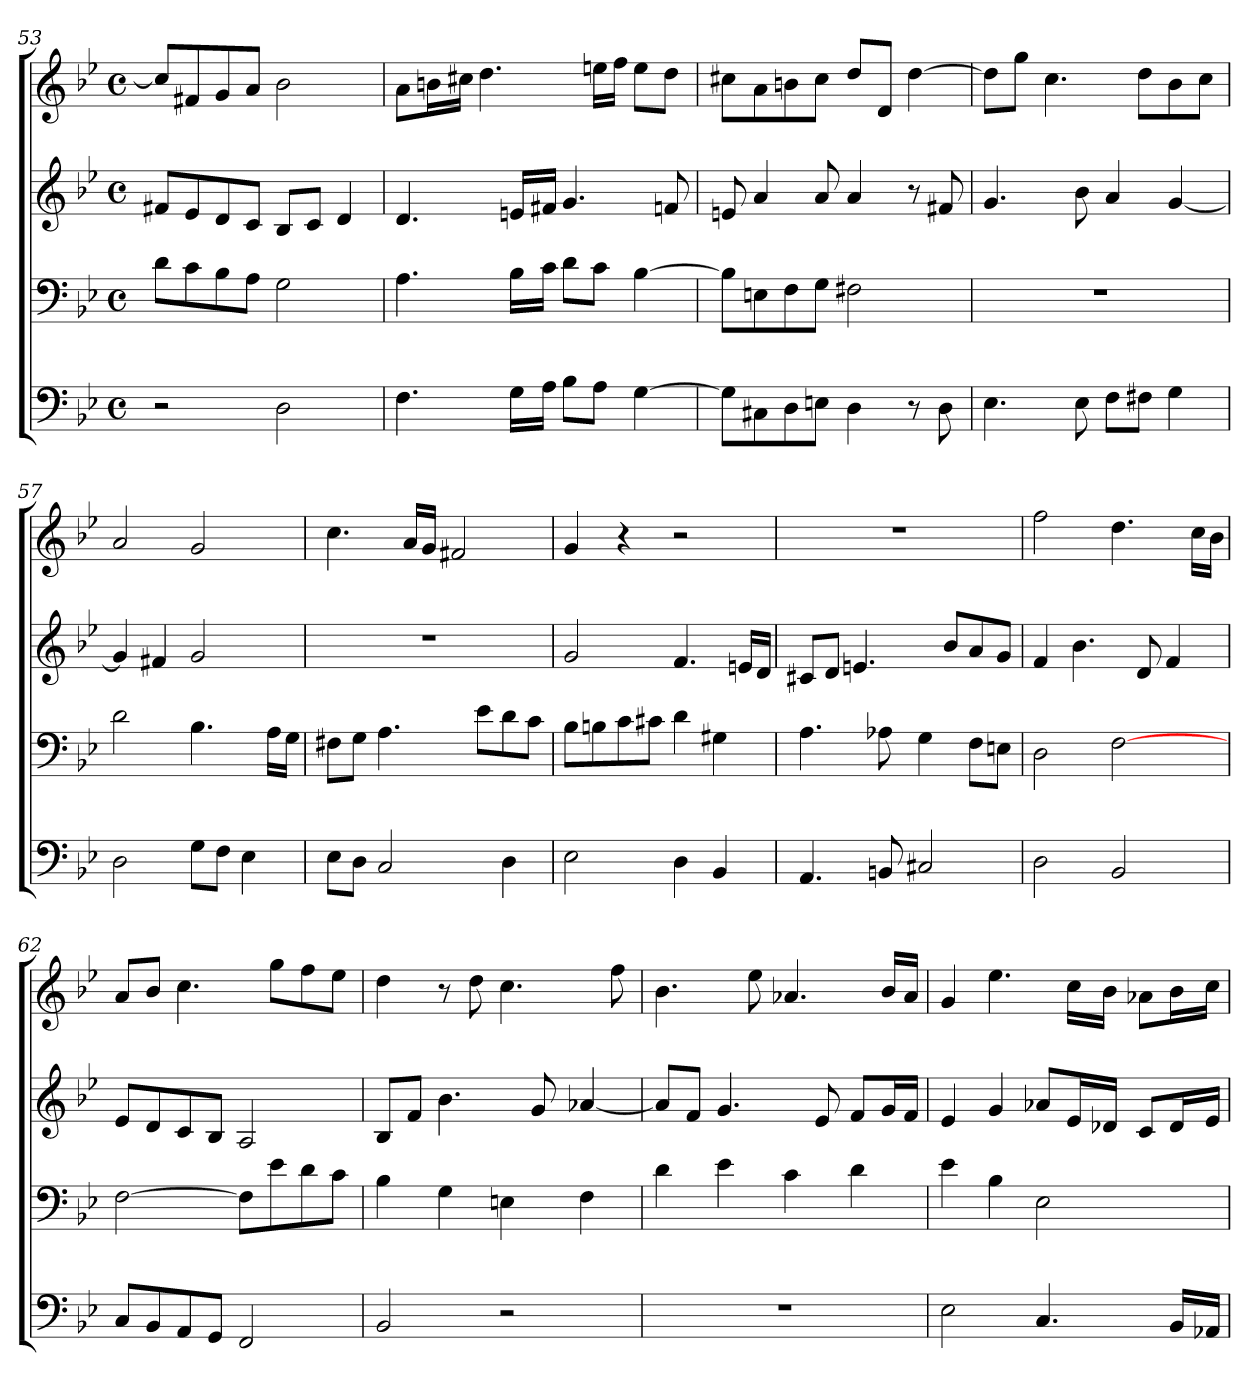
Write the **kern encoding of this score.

**kern	**kern	**kern	**kern
*part4	*part3	*part2	*part1
*staff4	*staff3	*staff2	*staff1
!!LO:PB:g=z
*clefF4	*clefF4	*clefG2	*clefG2
*k[b-e-]	*k[b-e-]	*k[b-e-]	*k[b-e-]
*M4/4	*M4/4	*M4/4	*M4/4
*met(c)	*met(c)	*met(c)	*met(c)
=53	=53	=53	=53
2r	8d\L	8f#/L	8cc/L]
.	8c\	8e-/	8f#/
.	8B-\	8d/	8g/
.	8A\J	8c/J	8a/J
2D\	2G\	8B-/L	2b-\
.	.	8c/J	.
.	.	4d/	.
=54	=54	=54	=54
4.F\	4.A\	4.d/	8a\L
.	.	.	16bn\L
.	.	.	16cc#\JJ
.	.	.	4.dd\
16G\LL	16B-\LL	16en/LL	.
16A\JJ	16c\JJ	16f#/JJ	.
8B-\L	8d\L	4.g/	.
8A\J	8c\J	.	16een\LL
.	.	.	16ff\JJ
[4G\	[4B-\	.	8ee\L
.	.	8fn/	8dd\J
=55	=55	=55	=55
8G\L]	8B-\L]	8en/	8cc#\L
8C#\	8En\	4a/	8a\
8D\	8F\	.	8bn\
8En\J	8G\J	8a/	8cc#\J
4D\	2F#\	4a/	8dd/L
.	.	.	8d/J
8r	.	8r	[4dd\
8D\	.	8f#/	.
=56	=56	=56	=56
4.E-\	1r	4.g/	8dd\L]
.	.	.	8gg\J
.	.	.	4.cc\
8E-\	.	8b-\	.
8F\L	.	4a/	.
8F#\J	.	.	8dd\L
4G\	.	[4g/	8b-\
.	.	.	8cc\J
!!LO:LB:g=z
=57	=57	=57	=57
2D\	2d\	4g/]	2a/
.	.	4f#/	.
8G\L	4.B-\	2g/	2g/
8F\J	.	.	.
4E-\	.	.	.
.	16A\LL	.	.
.	16G\JJ	.	.
=58	=58	=58	=58
8E-\L	8F#\L	1r	4.cc\
8D\J	8G\J	.	.
2C/	4.A\	.	.
.	.	.	16a/LL
.	.	.	16g/JJ
.	.	.	2f#/
.	8e-\L	.	.
4D\	8d\	.	.
.	8c\J	.	.
=59	=59	=59	=59
2E-\	8B-\L	2g/	4g/
.	8Bn\	.	.
.	8c\	.	4r
.	8c#\J	.	.
4D\	4d\	4.f/	2r
4BB-/	4G#\	.	.
.	.	16en/LL	.
.	.	16d/JJ	.
=60	=60	=60	=60
4.AA/	4.A\	8c#/L	1r
.	.	8d/J	.
.	.	4.en/	.
8BBn/	8A-\	.	.
2C#/	4G\	.	.
.	.	8b-/L	.
.	8F\L	8a/	.
.	8En\J	8g/J	.
=61	=61	=61	=61
2D\	2D\	4f/	2ff\
.	.	4.b-\	.
2BB-/	[2F\	.	4.dd\
.	.	8d/	.
.	.	4f/	.
.	.	.	16cc\LL
.	.	.	16b-\JJ
!!LO:LB:g=z
=62	=62	=62	=62
8C/L	[2F\	8e-/L	8a/L
8BB-/	.	8d/	8b-/J
8AA/	.	8c/	4.cc\
8GG/J	.	8B-/J	.
2FF/	8F\L]	2A/	.
.	8e-\	.	8gg\L
.	8d\	.	8ff\
.	8c\J	.	8ee-\J
=63	=63	=63	=63
2BB-/	4B-\	8B-/L	4dd\
.	.	8f/J	.
.	4G\	4.b-\	8r
.	.	.	8dd\
2r	4En\	.	4.cc\
.	.	8g/	.
.	4F\	[4a-/	.
.	.	.	8ff\
=64	=64	=64	=64
1r	4d\	8a-/L]	4.b-\
.	.	8f/J	.
.	4e-\	4.g/	.
.	.	.	8ee-\
.	4c\	.	4.a-/
.	.	8e-/	.
.	4d\	8f/L	.
.	.	16g/L	16b-/LL
.	.	16f/JJ	16a-/JJ
=65	=65	=65	=65
2E-\	4e-\	4e-/	4g/
.	4B-\	4g/	4.ee-\
4.C/	2E-\	8a-/L	.
.	.	16e-/L	16cc\LL
.	.	16d-/JJ	16b-\JJ
.	.	8c/L	8a-\L
16BB-/LL	.	16d-/L	16b-\L
16AA-/JJ	.	16e-/JJ	16cc\JJ
=	=	=	=
*-	*-	*-	*-
